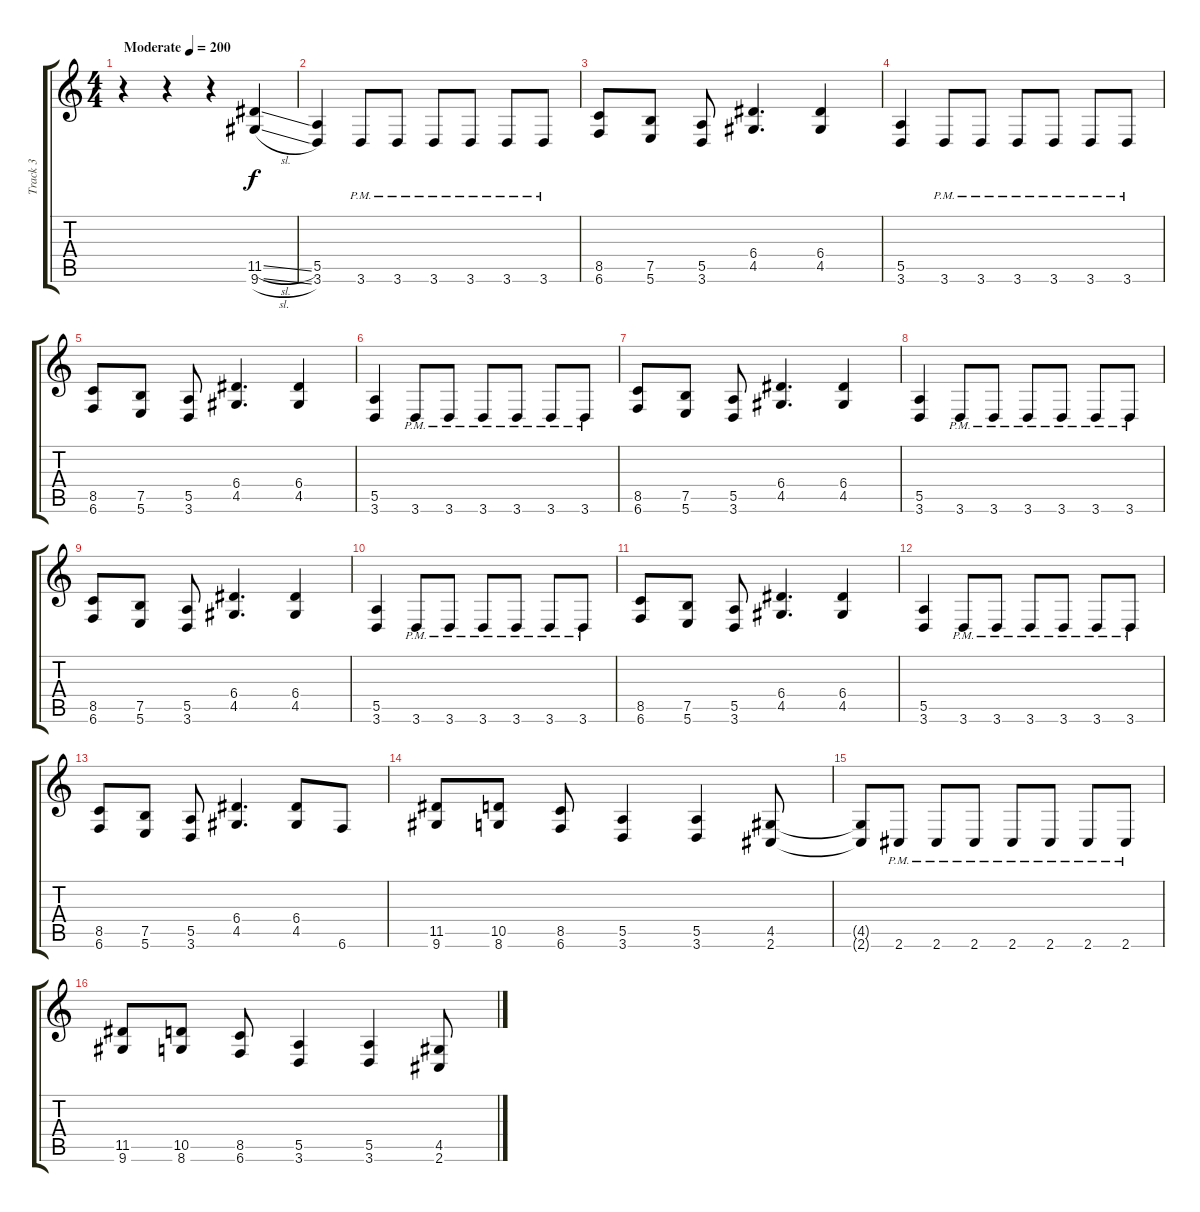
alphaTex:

\track ("Track 3" "Track 3") {instrument overdrivenguitar}
\staff {score tabs}
\tuning (B3 Gb3 D3 A2 E2 B1) {hide}
\ts (4 4)
\tempo (200 "Moderate")
\clef g2
\ks c
r.4{dy f instrument overdrivenguitar} r.4 r.4 (11.5{sl} 9.6{sl}).4 |
(5.5 3.6).4 3.6{pm}.8 3.6{pm}.8 3.6{pm}.8 3.6{pm}.8 3.6{pm}.8 3.6{pm}.8 |
(8.5 6.6).8 (7.5 5.6).8 (5.5 3.6).8 (6.4 4.5).4{d} (6.4 4.5).4 |
(5.5 3.6).4 3.6{pm}.8 3.6{pm}.8 3.6{pm}.8 3.6{pm}.8 3.6{pm}.8 3.6{pm}.8 |
(8.5 6.6).8 (7.5 5.6).8 (5.5 3.6).8 (6.4 4.5).4{d} (6.4 4.5).4 |
(5.5 3.6).4 3.6{pm}.8 3.6{pm}.8 3.6{pm}.8 3.6{pm}.8 3.6{pm}.8 3.6{pm}.8 |
(8.5 6.6).8 (7.5 5.6).8 (5.5 3.6).8 (6.4 4.5).4{d} (6.4 4.5).4 |
(5.5 3.6).4 3.6{pm}.8 3.6{pm}.8 3.6{pm}.8 3.6{pm}.8 3.6{pm}.8 3.6{pm}.8 |
(8.5 6.6).8 (7.5 5.6).8 (5.5 3.6).8 (6.4 4.5).4{d} (6.4 4.5).4 |
(5.5 3.6).4 3.6{pm}.8 3.6{pm}.8 3.6{pm}.8 3.6{pm}.8 3.6{pm}.8 3.6{pm}.8 |
(8.5 6.6).8 (7.5 5.6).8 (5.5 3.6).8 (6.4 4.5).4{d} (6.4 4.5).4 |
(5.5 3.6).4 3.6{pm}.8 3.6{pm}.8 3.6{pm}.8 3.6{pm}.8 3.6{pm}.8 3.6{pm}.8 |
(8.5 6.6).8 (7.5 5.6).8 (5.5 3.6).8 (6.4 4.5).4{d} (6.4 4.5).8 6.6.8 |
(11.5 9.6).8 (10.5 8.6).8 (8.5 6.6).8 (5.5 3.6).4 (5.5 3.6).4 (4.5 2.6).8 |
(4.5{t} 2.6{t}).8 2.6{pm}.8 2.6{pm}.8 2.6{pm}.8 2.6{pm}.8 2.6{pm}.8 2.6{pm}.8 2.6{pm}.8 |
(11.5 9.6).8 (10.5 8.6).8 (8.5 6.6).8 (5.5 3.6).4 (5.5 3.6).4 (4.5 2.6).8
